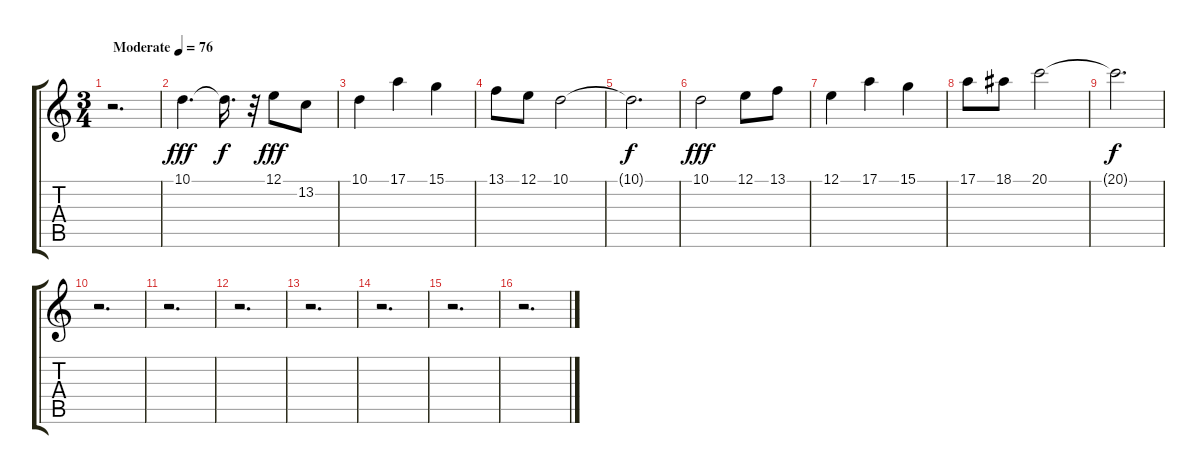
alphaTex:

\track "" {instrument acousticgrandpiano}
\staff {score tabs}
\tuning (E4 B3 G3 D3 A2 E2) {hide}
\ts (3 4)
\tempo (76 "Moderate")
\clef g2
\ks c
r.2{d dy fff instrument acousticgrandpiano} |
10.1.4{d} 10.1{t}.16{d dy f} r.32 12.1.8{dy fff} 13.2.8 |
10.1.4 17.1.4 15.1.4 |
13.1.8 12.1.8 10.1.2 |
10.1{t}.2{d dy f} |
10.1.2{dy fff} 12.1.8 13.1.8 |
12.1.4 17.1.4 15.1.4 |
17.1.8 18.1.8 20.1.2 |
20.1{t}.2{d dy f} |
r.2{d} |
r.2{d} |
r.2{d} |
r.2{d} |
r.2{d} |
r.2{d} |
r.2{d}
